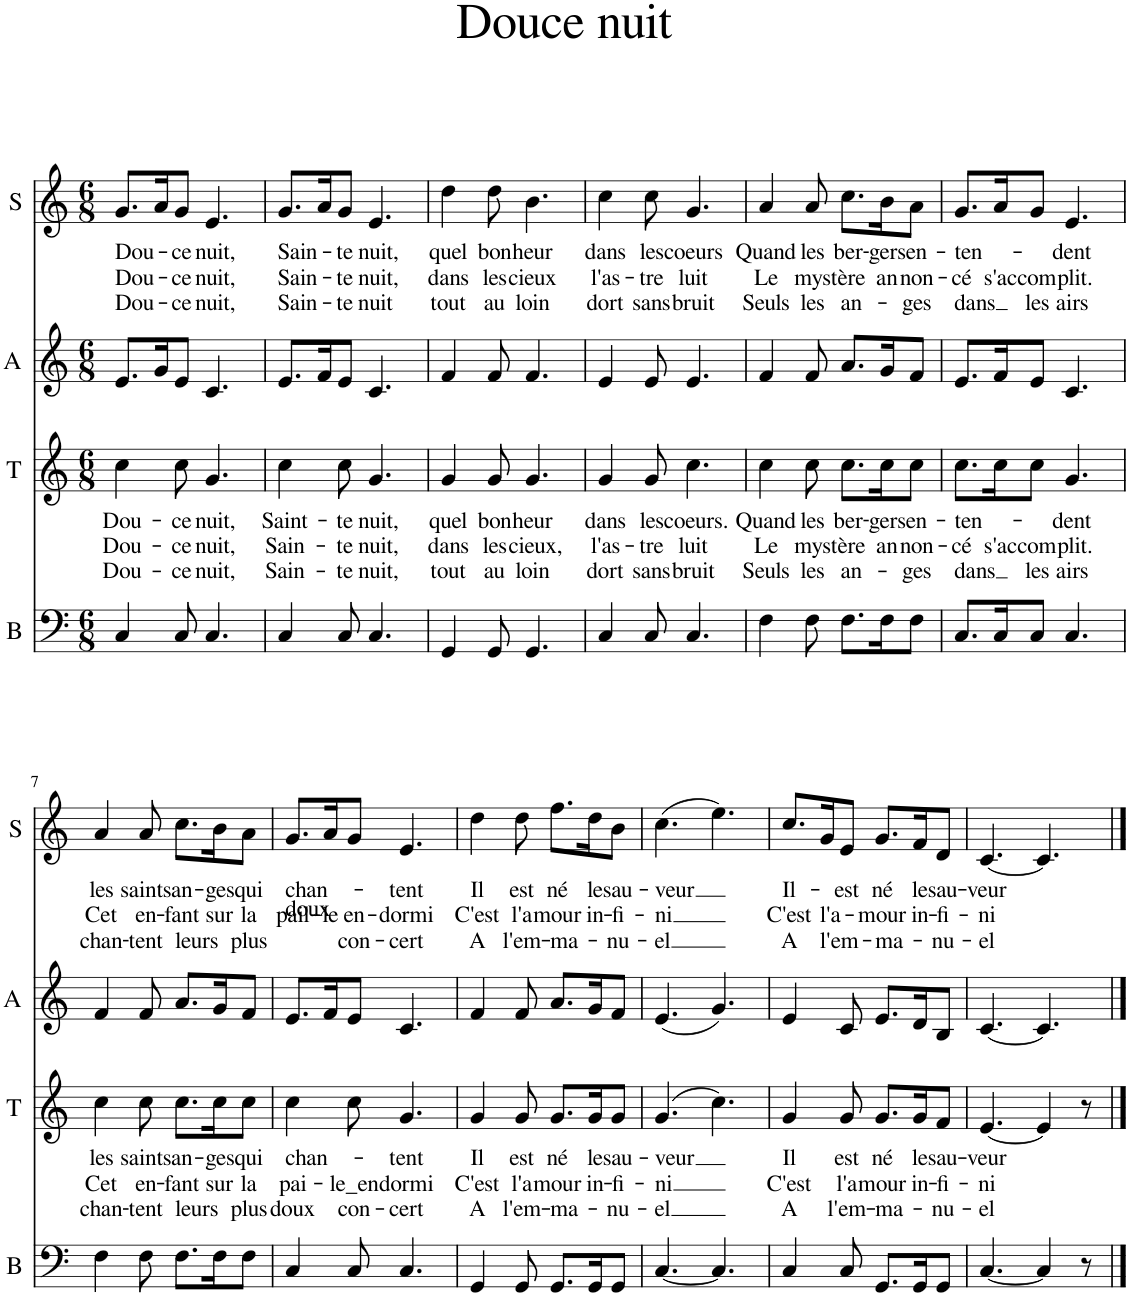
**kern	**kern	**text	**text	**text	**kern	**kern	**text	**text	**text
*part4	*part3	*part3	*part3	*part3	*part2	*part1	*part1	*part1	*part1
*staff4	*staff3	*staff3	*staff3	*staff3	*staff2	*staff1	*staff1	*staff1	*staff1
*I"B	*I"T	*	*	*	*I"A	*I"S	*	*	*
*I'B	*I'T	*	*	*	*I'A	*I'S	*	*	*
*clefF4	*clefG2	*	*	*	*clefG2	*clefG2	*	*	*
*k[]	*k[]	*	*	*	*k[]	*k[]	*	*	*
*M6/8	*M6/8	*	*	*	*M6/8	*M6/8	*	*	*
=1	=1	=1	=1	=1	=1	=1	=1	=1	=1
!	!	!LO:LY:b	!LO:LY:b	!LO:LY:b	!	!	!LO:LY:b	!LO:LY:b	!LO:LY:b
4C/	4cc\	Dou-	Dou-	Dou-	8.e/L	8.g/L	Dou-	Dou-	Dou-
.	.	.	.	.	16g/K	16a/K	.	.	.
!	!	!LO:LY:b	!LO:LY:b	!LO:LY:b	!	!	!LO:LY:b	!LO:LY:b	!LO:LY:b
8C/	8cc\	-ce	-ce	-ce	8e/J	8g/J	-ce	-ce	-ce
!	!	!LO:LY:b	!LO:LY:b	!LO:LY:b	!	!	!LO:LY:b	!LO:LY:b	!LO:LY:b
4.C/	4.g/	nuit,	nuit,	nuit,	4.c/	4.e/	nuit,	nuit,	nuit,
=2	=2	=2	=2	=2	=2	=2	=2	=2	=2
!	!	!LO:LY:b	!LO:LY:b	!LO:LY:b	!	!	!LO:LY:b	!LO:LY:b	!LO:LY:b
4C/	4cc\	Saint-	Sain-	Sain-	8.e/L	8.g/L	Sain-	Sain-	Sain-
.	.	.	.	.	16f/K	16a/K	.	.	.
!	!	!LO:LY:b	!LO:LY:b	!LO:LY:b	!	!	!LO:LY:b	!LO:LY:b	!LO:LY:b
8C/	8cc\	-te	-te	-te	8e/J	8g/J	-te	-te	-te
!	!	!LO:LY:b	!LO:LY:b	!LO:LY:b	!	!	!LO:LY:b	!LO:LY:b	!LO:LY:b
4.C/	4.g/	nuit,	nuit,	nuit,	4.c/	4.e/	nuit,	nuit,	nuit
=3	=3	=3	=3	=3	=3	=3	=3	=3	=3
!	!	!LO:LY:b	!LO:LY:b	!LO:LY:b	!	!	!LO:LY:b	!LO:LY:b	!LO:LY:b
4GG/	4g/	quel	dans	tout	4f/	4dd\	quel	dans	tout
!	!	!LO:LY:b	!LO:LY:b	!LO:LY:b	!	!	!LO:LY:b	!LO:LY:b	!LO:LY:b
8GG/	8g/	bon-	les	au	8f/	8dd\	bon-	les	au
!	!	!LO:LY:b	!LO:LY:b	!LO:LY:b	!	!	!LO:LY:b	!LO:LY:b	!LO:LY:b
4.GG/	4.g/	-heur	cieux,	loin	4.f/	4.b\	-heur	cieux	loin
=4	=4	=4	=4	=4	=4	=4	=4	=4	=4
!	!	!LO:LY:b	!LO:LY:b	!LO:LY:b	!	!	!LO:LY:b	!LO:LY:b	!LO:LY:b
4C/	4g/	dans	l'as-	dort	4e/	4cc\	dans	l'as-	dort
!	!	!LO:LY:b	!LO:LY:b	!LO:LY:b	!	!	!LO:LY:b	!LO:LY:b	!LO:LY:b
8C/	8g/	les	-tre	sans	8e/	8cc\	les	-tre	sans
!	!	!LO:LY:b	!LO:LY:b	!LO:LY:b	!	!	!LO:LY:b	!LO:LY:b	!LO:LY:b
4.C/	4.cc\	coeurs.	luit	bruit	4.e/	4.g/	coeurs	luit	bruit
=5	=5	=5	=5	=5	=5	=5	=5	=5	=5
!	!	!LO:LY:b	!LO:LY:b	!LO:LY:b	!	!	!LO:LY:b	!LO:LY:b	!LO:LY:b
4F\	4cc\	Quand	Le	Seuls	4f/	4a/	Quand	Le	Seuls
!	!	!LO:LY:b	!LO:LY:b	!LO:LY:b	!	!	!LO:LY:b	!LO:LY:b	!LO:LY:b
8F\	8cc\	les	mys-	les	8f/	8a/	les	mys-	les
!	!	!LO:LY:b	!LO:LY:b	!LO:LY:b	!	!	!LO:LY:b	!LO:LY:b	!LO:LY:b
8.F\L	8.cc\L	ber-	-tère	an-	8.a/L	8.cc\L	ber-	-tère	an-
!	!	!LO:LY:b	!LO:LY:b	!	!	!	!LO:LY:b	!LO:LY:b	!
16F\K	16cc\K	-gers	an-	.	16g/K	16b\K	-gers	an-	.
!	!	!LO:LY:b	!LO:LY:b	!LO:LY:b	!	!	!LO:LY:b	!LO:LY:b	!LO:LY:b
8F\J	8cc\J	en-	-non-	-ges	8f/J	8a\J	en-	-non-	-ges
=6	=6	=6	=6	=6	=6	=6	=6	=6	=6
!	!	!LO:LY:b	!LO:LY:b	!LO:LY:b	!	!	!LO:LY:b	!LO:LY:b	!LO:LY:b
8.C/L	8.cc\L	-ten-	-cé	dans	8.e/L	8.g/L	-ten-	-cé	-dans
!	!	!	!LO:LY:b	!	!	!	!	!LO:LY:b	!
16C/K	16cc\K	.	s'ac-	.	16f/K	16a/K	.	s'ac-	.
!	!	!	!LO:LY:b	!LO:LY:b	!	!	!	!LO:LY:b	!LO:LY:b
8C/J	8cc\J	.	-com-	les	8e/J	8g/J	.	-com-	les
!	!	!LO:LY:b	!LO:LY:b	!LO:LY:b	!	!	!LO:LY:b	!LO:LY:b	!LO:LY:b
4.C/	4.g/	-dent	-plit.	airs	4.c/	4.e/	-dent	-plit.	airs
!!LO:LB:g=z
=7	=7	=7	=7	=7	=7	=7	=7	=7	=7
!	!	!LO:LY:b	!LO:LY:b	!LO:LY:b	!	!	!LO:LY:b	!LO:LY:b	!LO:LY:b
4F\	4cc\	les	Cet	chan-	4f/	4a/	les	Cet	chan-
!	!	!LO:LY:b	!LO:LY:b	!LO:LY:b	!	!	!LO:LY:b	!LO:LY:b	!LO:LY:b
8F\	8cc\	saints	en-	-tent	8f/	8a/	saints	en-	-tent
!	!	!LO:LY:b	!LO:LY:b	!LO:LY:b	!	!	!LO:LY:b	!LO:LY:b	!LO:LY:b
8.F\L	8.cc\L	an-	-fant	leurs	8.a/L	8.cc\L	an-	-fant	leurs
!	!	!LO:LY:b	!LO:LY:b	!	!	!	!LO:LY:b	!LO:LY:b	!
16F\K	16cc\K	-ges	sur	.	16g/K	16b\K	-ges	sur	.
!	!	!LO:LY:b	!LO:LY:b	!LO:LY:b	!	!	!LO:LY:b	!LO:LY:b	!LO:LY:b
8F\J	8cc\J	-qui	la	plus	8f/J	8a\J	qui	la	plus
=8	=8	=8	=8	=8	=8	=8	=8	=8	=8
!	!	!LO:LY:b	!LO:LY:b	!LO:LY:b	!	!	!LO:LY:b	!LO:LY:b	!LO:LY:b
4C/	4cc\	chan-	pai-	doux	8.e/L	8.g/L	chan-	pail-	doux
!	!	!	!	!	!	!	!	!LO:LY:b	!
.	.	.	.	.	16f/K	16a/K	.	-le	.
!	!	!	!LO:LY:b	!LO:LY:b	!	!	!	!LO:LY:b	!LO:LY:b
8C/	8cc\	.	-le_en-	con-	8e/J	8g/J	.	en-	con-
!	!	!LO:LY:b	!LO:LY:b	!LO:LY:b	!	!	!LO:LY:b	!LO:LY:b	!LO:LY:b
4.C/	4.g/	-tent	-dormi	-cert	4.c/	4.e/	-tent	-dormi	-cert
=9	=9	=9	=9	=9	=9	=9	=9	=9	=9
!	!	!LO:LY:b	!LO:LY:b	!LO:LY:b	!	!	!LO:LY:b	!LO:LY:b	!LO:LY:b
4GG/	4g/	Il	C'est	A	4f/	4dd\	Il	C'est	A
!	!	!LO:LY:b	!LO:LY:b	!LO:LY:b	!	!	!LO:LY:b	!LO:LY:b	!LO:LY:b
8GG/	8g/	est	l'a-	l'em-	8f/	8dd\	est	l'a-	l'em-
!	!	!LO:LY:b	!LO:LY:b	!LO:LY:b	!	!	!LO:LY:b	!LO:LY:b	!LO:LY:b
8.GG/L	8.g/L	né	-mour	-ma-	8.a/L	8.ff\L	né	-mour	-ma-
!	!	!LO:LY:b	!LO:LY:b	!	!	!	!LO:LY:b	!LO:LY:b	!
16GG/K	16g/K	le	in-	.	16g/K	16dd\K	le	in-	.
!	!	!LO:LY:b	!LO:LY:b	!LO:LY:b	!	!	!LO:LY:b	!LO:LY:b	!LO:LY:b
8GG/J	8g/J	sau-	-fi-	-nu-	8f/J	8b\J	sau-	-fi-	-nu-
=10	=10	=10	=10	=10	=10	=10	=10	=10	=10
!	!	!LO:LY:b	!LO:LY:b	!LO:LY:b	!	!	!LO:LY:b	!LO:LY:b	!LO:LY:b
[4.C/	(4.g/	-veur	-ni	-el	(4.e/	(4.cc\	-veur	-ni	-el
4.C/]	4.cc\)	.	.	.	4.g/)	4.ee\)	.	.	.
=11	=11	=11	=11	=11	=11	=11	=11	=11	=11
!	!	!LO:LY:b	!LO:LY:b	!LO:LY:b	!	!	!LO:LY:b	!LO:LY:b	!LO:LY:b
4C/	4g/	Il	C'est	A	4e/	8.cc/L	Il-	C'est	A
!	!	!	!	!	!	!	!	!LO:LY:b	!LO:LY:b
.	.	.	.	.	.	16g/K	.	l'a-	l'em-
!	!	!LO:LY:b	!LO:LY:b	!LO:LY:b	!	!	!LO:LY:b	!	!
8C/	8g/	est	l'a-	l'em-	8c/	8e/J	-est	.	.
!	!	!LO:LY:b	!LO:LY:b	!LO:LY:b	!	!	!LO:LY:b	!LO:LY:b	!LO:LY:b
8.GG/L	8.g/L	né	-mour	-ma-	8.e/L	8.g/L	né	-mour	-ma-
!	!	!LO:LY:b	!LO:LY:b	!	!	!	!LO:LY:b	!LO:LY:b	!
16GG/K	16g/K	le	in-	.	16d/K	16f/K	le	in-	.
!	!	!LO:LY:b	!LO:LY:b	!LO:LY:b	!	!	!LO:LY:b	!LO:LY:b	!LO:LY:b
8GG/J	8f/J	sau-	-fi-	-nu-	8B/J	8d/J	sau-	-fi-	-nu-
=12	=12	=12	=12	=12	=12	=12	=12	=12	=12
!	!	!LO:LY:b	!LO:LY:b	!LO:LY:b	!	!	!LO:LY:b	!LO:LY:b	!LO:LY:b
[4.C/	[4.e/	-veur	-ni	-el	[4.c/	[4.c/	-veur	-ni	-el
4C/]	4e/]	.	.	.	4.c/]	4.c/]	.	.	.
8r	8r	.	.	.	.	.	.	.	.
==	==	==	==	==	==	==	==	==	==
*-	*-	*-	*-	*-	*-	*-	*-	*-	*-
